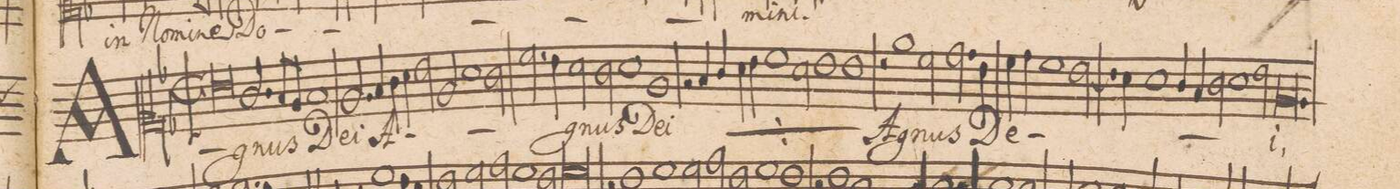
**kern	**text
*I"ALTVS. [1]	*
*clefC2	*
*k[b-]	*
*met(C|)	*
*M2/1	*
0g	A-
=2-	=2-
2.e/	-gnus
8d/L	.
8c/J	.
1d	De-
=3-	=3-
2.c/	-i
4d/	A-
4e\	.
4f\	.
2g\	.
=4-	=4-
2c/	.
1f	.
*2\right	*
2e\	.
=5-	=5-
2.a\	.
4g\	.
2f\	-gnus
2e\	.
=6-	=6-
1f	De-
1c	-i
=7-	=7-
2rc	.
*	*ij
4d/	A-
4e/	.
4f\	.
4g\	.
1a\	-gnus
=8-	=8-
2f\	.
1g	De-
=9-	=9-
1g	-i
*	*Xij
2rg	.
1cc\	A-
=10-	=10-
2a\	-gnus
2.b-\	.
4g\	De-
=11-	=11-
4a\	.
4b-\	.
1a	.
[<2g\	.
=12-	=12-
4g]	.
4f\	.
1f	.
4e/	.
4d/	.
=13-	=13-
2e\	.
1f	.
2g\	.
=14-	=14-
0.c	-i,
=15-	=15-
*-	*-
